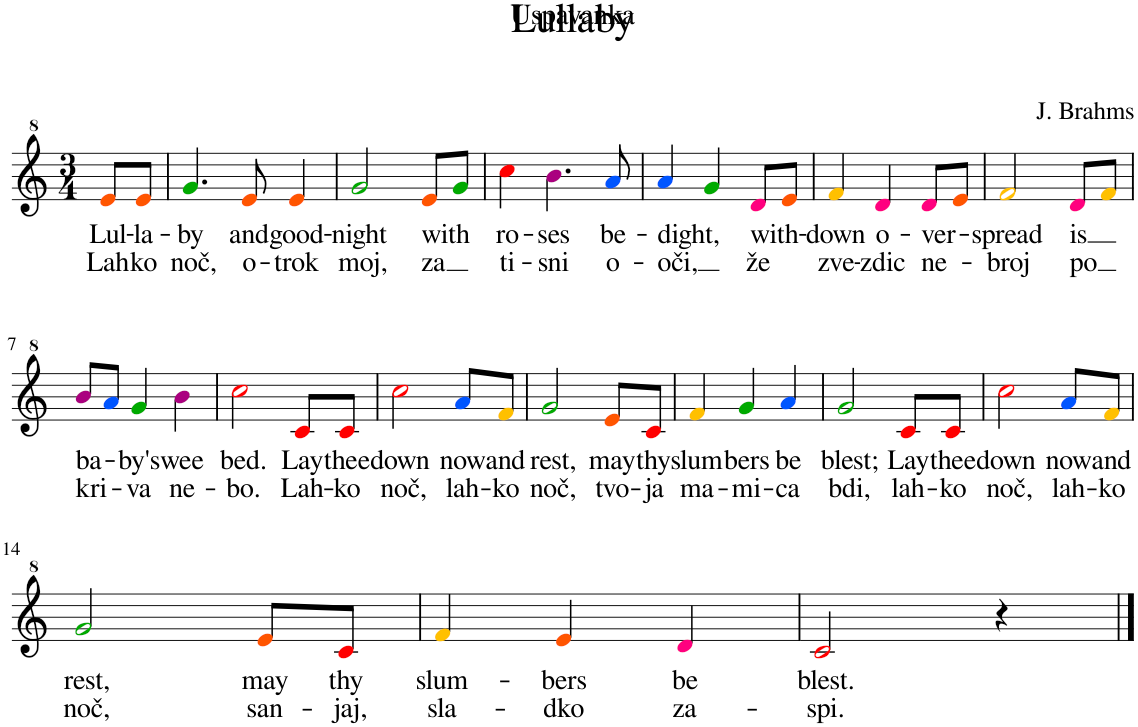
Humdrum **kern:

**kern	**text	**text
*part1	*part1	*part1
*staff1	*staff1	*staff1
*I"Xylophone	*	*
*I'Xyl.	*	*
*clefG^2	*	*
*k[]	*	*
*M3/4	*	*
=	=	=
!	!LO:LY:b	!LO:LY:b
8eei/L	Lul-	Lah-
!	!LO:LY:b	!LO:LY:b
8eei/J	-la-	-ko
=1	=1	=1
!	!LO:LY:b	!LO:LY:b
4.ggj/	-by	noč,
!	!LO:LY:b	!LO:LY:b
8eei/	and	o-
!	!LO:LY:b	!LO:LY:b
4eei/	good-	-trok
=2	=2	=2
!	!LO:LY:b	!LO:LY:b
2ggj/	-night	moj,
!	!LO:LY:b	!LO:LY:b
8eei/L	with	-za
8ggj/J	.	.
=3	=3	=3
!	!LO:LY:b	!LO:LY:b
4cccZ\	ro-	ti-
!	!LO:LY:b	!LO:LY:b
4.bbV\	-ses	-sni
!	!LO:LY:b	!LO:LY:b
8aaN/	be-	o-
=4	=4	=4
!	!LO:LY:b	!LO:LY:b
4aaN/	-dight,	-oči,
4ggj/	.	.
!	!LO:LY:b	!LO:LY:b
8ddl/L	with-	že
8eei/J	.	.
=5	=5	=5
!	!LO:LY:b	!LO:LY:b
4ff!/	-down	-zve-
!	!LO:LY:b	!LO:LY:b
4ddl/	o-	-zdic
!	!LO:LY:b	!LO:LY:b
8ddl/L	-ver-	ne-
8eei/J	.	.
=6	=6	=6
!	!LO:LY:b	!LO:LY:b
2ff!/	-spread	-broj
!	!LO:LY:b	!LO:LY:b
8ddl/L	is	po
8ff!/J	.	.
!!LO:LB:g=z
=7	=7	=7
!	!LO:LY:b	!LO:LY:b
8bbV/L	ba-	kri-
8aaN/J	.	.
!	!LO:LY:b	!LO:LY:b
4ggj/	-by's	-va
!	!LO:LY:b	!LO:LY:b
4bbV\	wee	ne-
=8	=8	=8
!	!LO:LY:b	!LO:LY:b
2cccZ\	bed.	-bo.
!	!LO:LY:b	!LO:LY:b
8ccZ/L	Lay	Lah-
!	!LO:LY:b	!LO:LY:b
8ccZ/J	thee	-ko
=9	=9	=9
!	!LO:LY:b	!LO:LY:b
2cccZ\	down	noč,
!	!LO:LY:b	!LO:LY:b
8aaN/L	now	lah-
!	!LO:LY:b	!LO:LY:b
8ff!/J	and	-ko
=10	=10	=10
!	!LO:LY:b	!LO:LY:b
2ggj/	rest,	noč,
!	!LO:LY:b	!LO:LY:b
8eei/L	may	tvo-
!	!LO:LY:b	!LO:LY:b
8ccZ/J	thy	-ja
=11	=11	=11
!	!LO:LY:b	!LO:LY:b
4ff!/	slum-	ma-
!	!LO:LY:b	!LO:LY:b
4ggj/	-bers	-mi-
!	!LO:LY:b	!LO:LY:b
4aaN/	be	-ca
=12	=12	=12
!	!LO:LY:b	!LO:LY:b
2ggj/	blest;	bdi,
!	!LO:LY:b	!LO:LY:b
8ccZ/L	Lay	lah-
!	!LO:LY:b	!LO:LY:b
8ccZ/J	thee	-ko
=13	=13	=13
!	!LO:LY:b	!LO:LY:b
2cccZ\	down	noč,
!	!LO:LY:b	!LO:LY:b
8aaN/L	now	lah-
!	!LO:LY:b	!LO:LY:b
8ff!/J	and	-ko
!!LO:LB:g=z
=14	=14	=14
!	!LO:LY:b	!LO:LY:b
2ggj/	rest,	noč,
!	!LO:LY:b	!LO:LY:b
8eei/L	may	san-
!	!LO:LY:b	!LO:LY:b
8ccZ/J	thy	-jaj,
=15	=15	=15
!	!LO:LY:b	!LO:LY:b
4ff!/	slum-	sla-
!	!LO:LY:b	!LO:LY:b
4eei/	-bers	-dko
!	!LO:LY:b	!LO:LY:b
4ddl/	be	za-
=16	=16	=16
!	!LO:LY:b	!LO:LY:b
2ccZ/	blest.	-spi.
4r	.	.
==	==	==
*-	*-	*-
